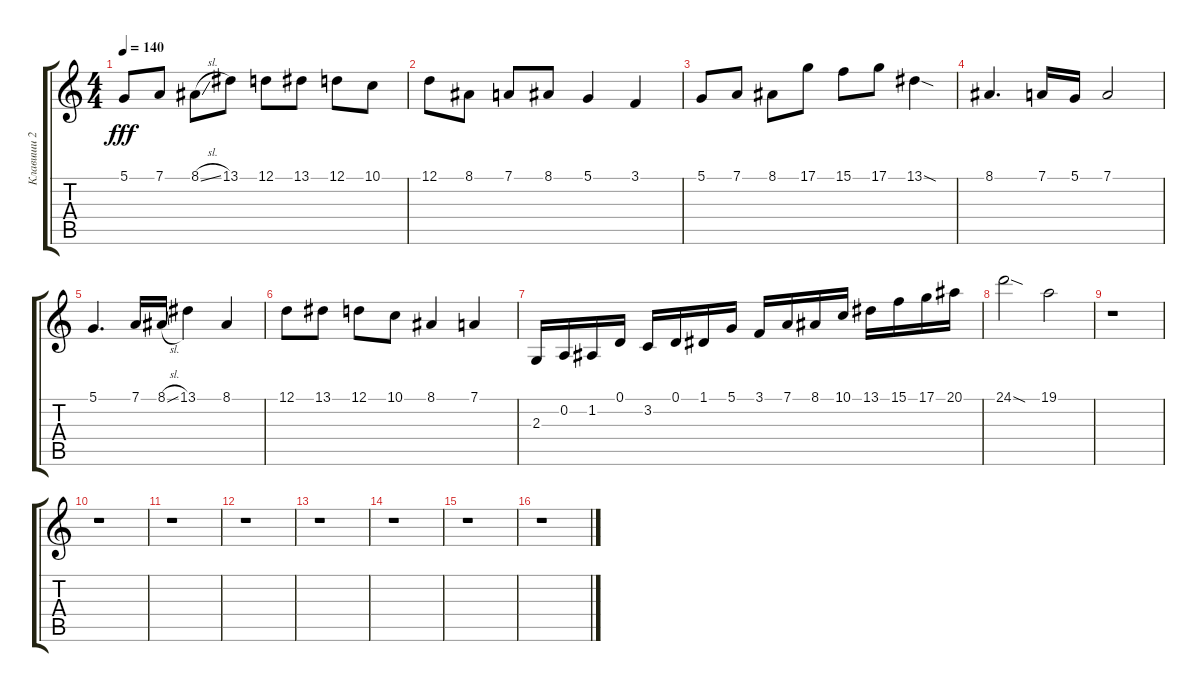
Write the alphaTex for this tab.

\track ("Клавиши 2" "Клавиши 2") {instrument rockorgan}
\staff {score tabs}
\tuning (D4 A3 F3 C3 G2 D2) {hide}
\ts (4 4)
\tempo 140
\clef g2
\ks c
5.1.8{dy fff} 7.1.8 8.1{sl}.8 13.1.8 12.1.8 13.1.8 12.1.8 10.1.8 |
12.1.8 8.1.8 7.1.8 8.1.8 5.1.4 3.1.4 |
5.1.8 7.1.8 8.1.8 17.1.8 15.1.8 17.1.8 13.1{sod}.4 |
8.1.4{d} 7.1.16 5.1.16 7.1.2 |
5.1.4{d} 7.1.16 8.1{sl}.16 13.1.4 8.1.4 |
12.1.8 13.1.8 12.1.8 10.1.8 8.1.4 7.1.4 |
2.3.16 0.2.16 1.2.16 0.1.16 3.2.16 0.1.16 1.1.16 5.1.16 3.1.16 7.1.16 8.1.16 10.1.16 13.1.16 15.1.16 17.1.16 20.1.16 |
24.1{sod}.2 19.1.2 |
r.1 |
r.1 |
r.1 |
r.1 |
r.1 |
r.1 |
r.1 |
r.1
